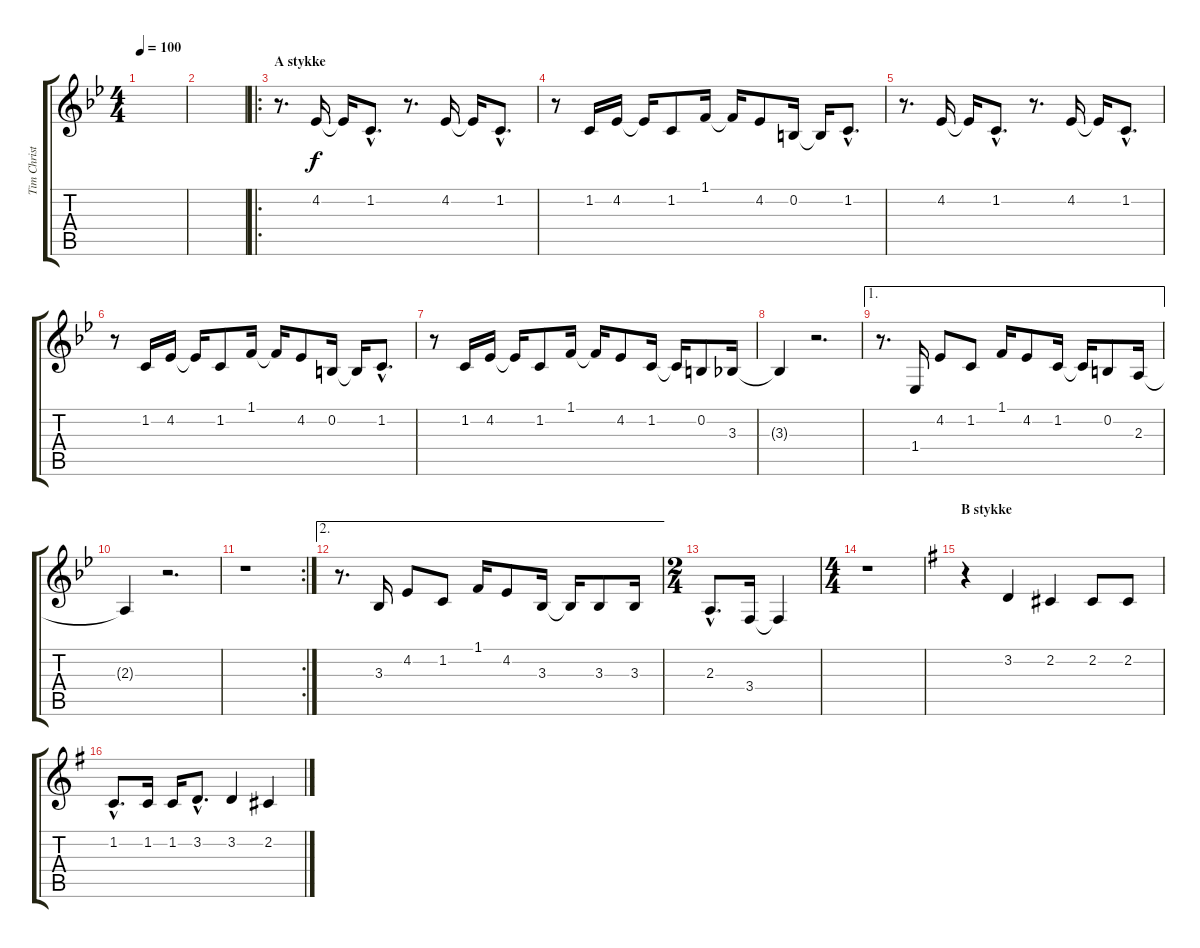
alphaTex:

\track ("Tim Christensen (Vocal)" "Tim Christ") {instrument violin}
\staff {score tabs}
\tuning (E4 B3 G3 D3 A2 E2) {hide}
\ts (4 4)
\tempo 100
\clef g2
\ks bb
|
|
\ro
\section ("" "A stykke")
r.8{d} 4.2.16 4.2{t}.16 1.2{hac}.8{d} r.8{d} 4.2.16 4.2{t}.16 1.2{hac}.8{d} |
r.8 1.2.16 4.2.16 4.2{t}.16 1.2.8 1.1.16 1.1{t}.16 4.2.8 0.2.16 0.2{t}.16 1.2{hac}.8{d} |
r.8{d} 4.2.16 4.2{t}.16 1.2{hac}.8{d} r.8{d} 4.2.16 4.2{t}.16 1.2{hac}.8{d} |
r.8 1.2.16 4.2.16 4.2{t}.16 1.2.8 1.1.16 1.1{t}.16 4.2.8 0.2.16 0.2{t}.16 1.2{hac}.8{d} |
r.8 1.2.16 4.2.16 4.2{t}.16 1.2.8 1.1.16 1.1{t}.16 4.2.8 1.2.16 1.2{t}.16 0.2.8 3.3.16 |
3.3{t}.4 r.2{d} |
\ae 1
r.8{d} 1.4.16 4.2.8 1.2.8 1.1.16 4.2.8 1.2.16 1.2{t}.16 0.2.8 2.3.16 |
2.3{t}.4 r.2{d} |
\rc 2
r.1 |
\ae 2
r.8{d} 3.3.16 4.2.8 1.2.8 1.1.16 4.2.8 3.3.16 3.3{t}.16 3.3.8 3.3.16 |
\ts (2 4)
2.3{hac}.8{d} 3.4.16 3.4{t}.4 |
\ts (4 4)
r.1 |
\section ("" "B stykke")
\ks g
r.4 3.2.4 2.2.4 2.2.8 2.2.8 |
1.2{hac}.8{d} 1.2.16 1.2.16 3.2{hac}.8{d} 3.2.4 2.2.4
